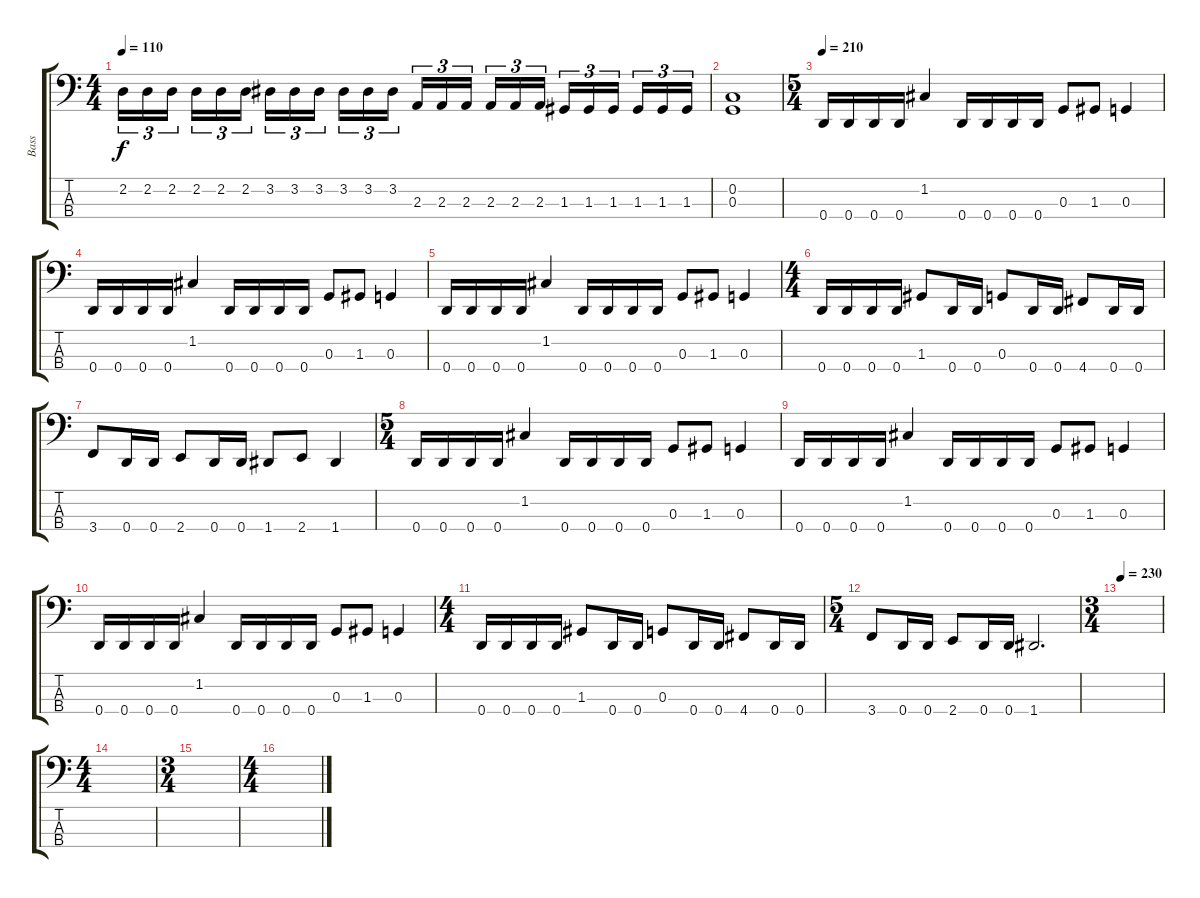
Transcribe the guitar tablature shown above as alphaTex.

\track ("Bass" "Bass") {instrument electricbasspick}
\staff {score tabs}
\tuning (F2 C2 G1 D1) {hide}
\ts (4 4)
\tempo 110
\clef f4
\ks c
2.2.16{tu (3 2) dy f} 2.2.16{tu (3 2)} 2.2.16{tu (3 2) beam splitsecondary} 2.2.16{tu (3 2)} 2.2.16{tu (3 2)} 2.2.16{tu (3 2)} 3.2.16{tu (3 2)} 3.2.16{tu (3 2)} 3.2.16{tu (3 2) beam splitsecondary} 3.2.16{tu (3 2)} 3.2.16{tu (3 2)} 3.2.16{tu (3 2)} 2.3.16{tu (3 2)} 2.3.16{tu (3 2)} 2.3.16{tu (3 2) beam splitsecondary} 2.3.16{tu (3 2)} 2.3.16{tu (3 2)} 2.3.16{tu (3 2)} 1.3.16{tu (3 2)} 1.3.16{tu (3 2)} 1.3.16{tu (3 2) beam splitsecondary} 1.3.16{tu (3 2)} 1.3.16{tu (3 2)} 1.3.16{tu (3 2)} |
(0.2 0.3).1 |
\ts (5 4)
\tempo 210
0.4.16 0.4.16 0.4.16 0.4.16 1.2.4 0.4.16 0.4.16 0.4.16 0.4.16 0.3.8 1.3.8 0.3.4 |
0.4.16 0.4.16 0.4.16 0.4.16 1.2.4 0.4.16 0.4.16 0.4.16 0.4.16 0.3.8 1.3.8 0.3.4 |
0.4.16 0.4.16 0.4.16 0.4.16 1.2.4 0.4.16 0.4.16 0.4.16 0.4.16 0.3.8 1.3.8 0.3.4 |
\ts (4 4)
0.4.16 0.4.16 0.4.16 0.4.16 1.3.8 0.4.16 0.4.16 0.3.8 0.4.16 0.4.16 4.4.8 0.4.16 0.4.16 |
3.4.8 0.4.16 0.4.16 2.4.8 0.4.16 0.4.16 1.4.8 2.4.8 1.4.4 |
\ts (5 4)
0.4.16 0.4.16 0.4.16 0.4.16 1.2.4 0.4.16 0.4.16 0.4.16 0.4.16 0.3.8 1.3.8 0.3.4 |
0.4.16 0.4.16 0.4.16 0.4.16 1.2.4 0.4.16 0.4.16 0.4.16 0.4.16 0.3.8 1.3.8 0.3.4 |
0.4.16 0.4.16 0.4.16 0.4.16 1.2.4 0.4.16 0.4.16 0.4.16 0.4.16 0.3.8 1.3.8 0.3.4 |
\ts (4 4)
0.4.16 0.4.16 0.4.16 0.4.16 1.3.8 0.4.16 0.4.16 0.3.8 0.4.16 0.4.16 4.4.8 0.4.16 0.4.16 |
\ts (5 4)
3.4.8 0.4.16 0.4.16 2.4.8 0.4.16 0.4.16 1.4.2{d} |
\ts (3 4)
\tempo 230
|
\ts (4 4)
|
\ts (3 4)
|
\ts (4 4)
